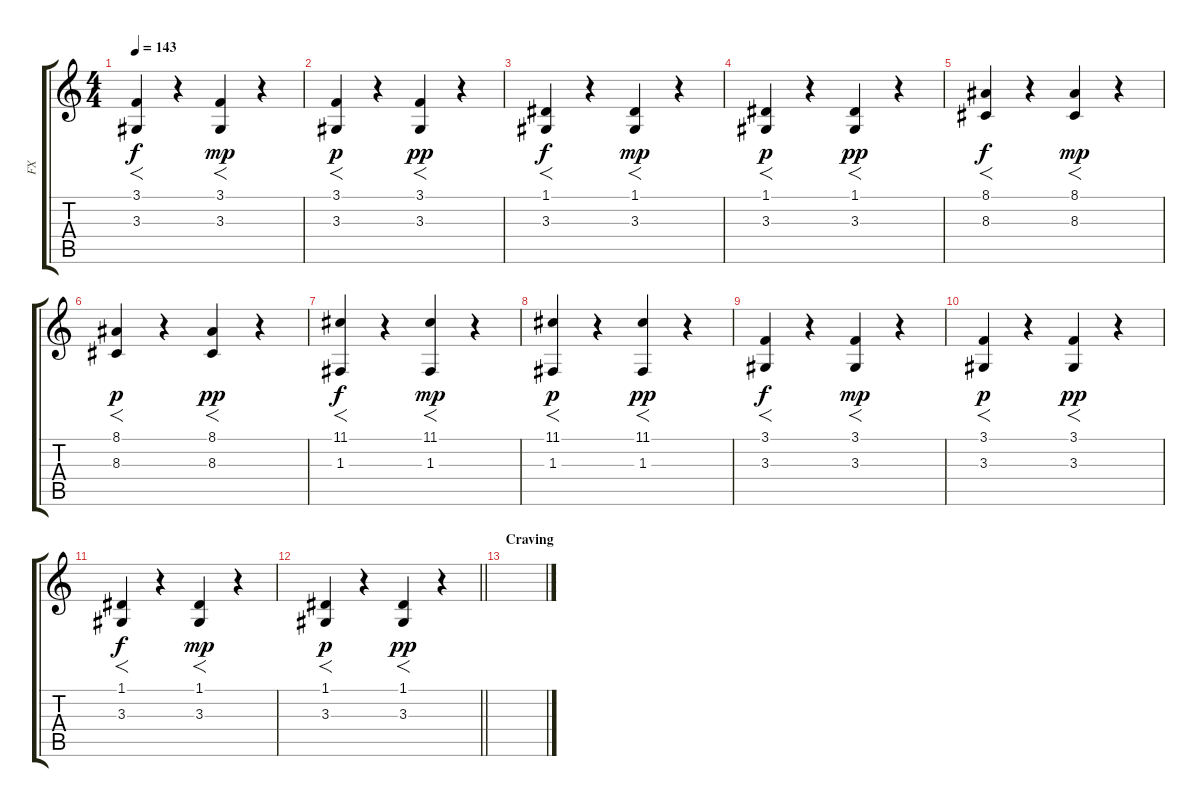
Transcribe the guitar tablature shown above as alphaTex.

\track ("FX" "FX") {instrument drawbarorgan}
\staff {score tabs}
\tuning (D4 A3 F3 C3 G2 C2) {hide}
\ts (4 4)
\tempo 143
\clef g2
\ks c
(3.1 3.3).4{f dy f} r.4 (3.1 3.3).4{f dy mp} r.4 |
(3.1 3.3).4{f dy p} r.4 (3.1 3.3).4{f dy pp} r.4 |
(1.1 3.3).4{f dy f} r.4 (1.1 3.3).4{f dy mp} r.4 |
(1.1 3.3).4{f dy p} r.4 (1.1 3.3).4{f dy pp} r.4 |
(8.1 8.3).4{f dy f} r.4 (8.1 8.3).4{f dy mp} r.4 |
(8.1 8.3).4{f dy p} r.4 (8.1 8.3).4{f dy pp} r.4 |
(11.1 1.3).4{f dy f} r.4 (11.1 1.3).4{f dy mp} r.4 |
(11.1 1.3).4{f dy p} r.4 (11.1 1.3).4{f dy pp} r.4 |
(3.1 3.3).4{f dy f} r.4 (3.1 3.3).4{f dy mp} r.4 |
(3.1 3.3).4{f dy p} r.4 (3.1 3.3).4{f dy pp} r.4 |
(1.1 3.3).4{f dy f} r.4 (1.1 3.3).4{f dy mp} r.4 |
\barLineRight lightlight
(1.1 3.3).4{f dy p} r.4 (1.1 3.3).4{f dy pp} r.4 |
\section ("" "Craving")
